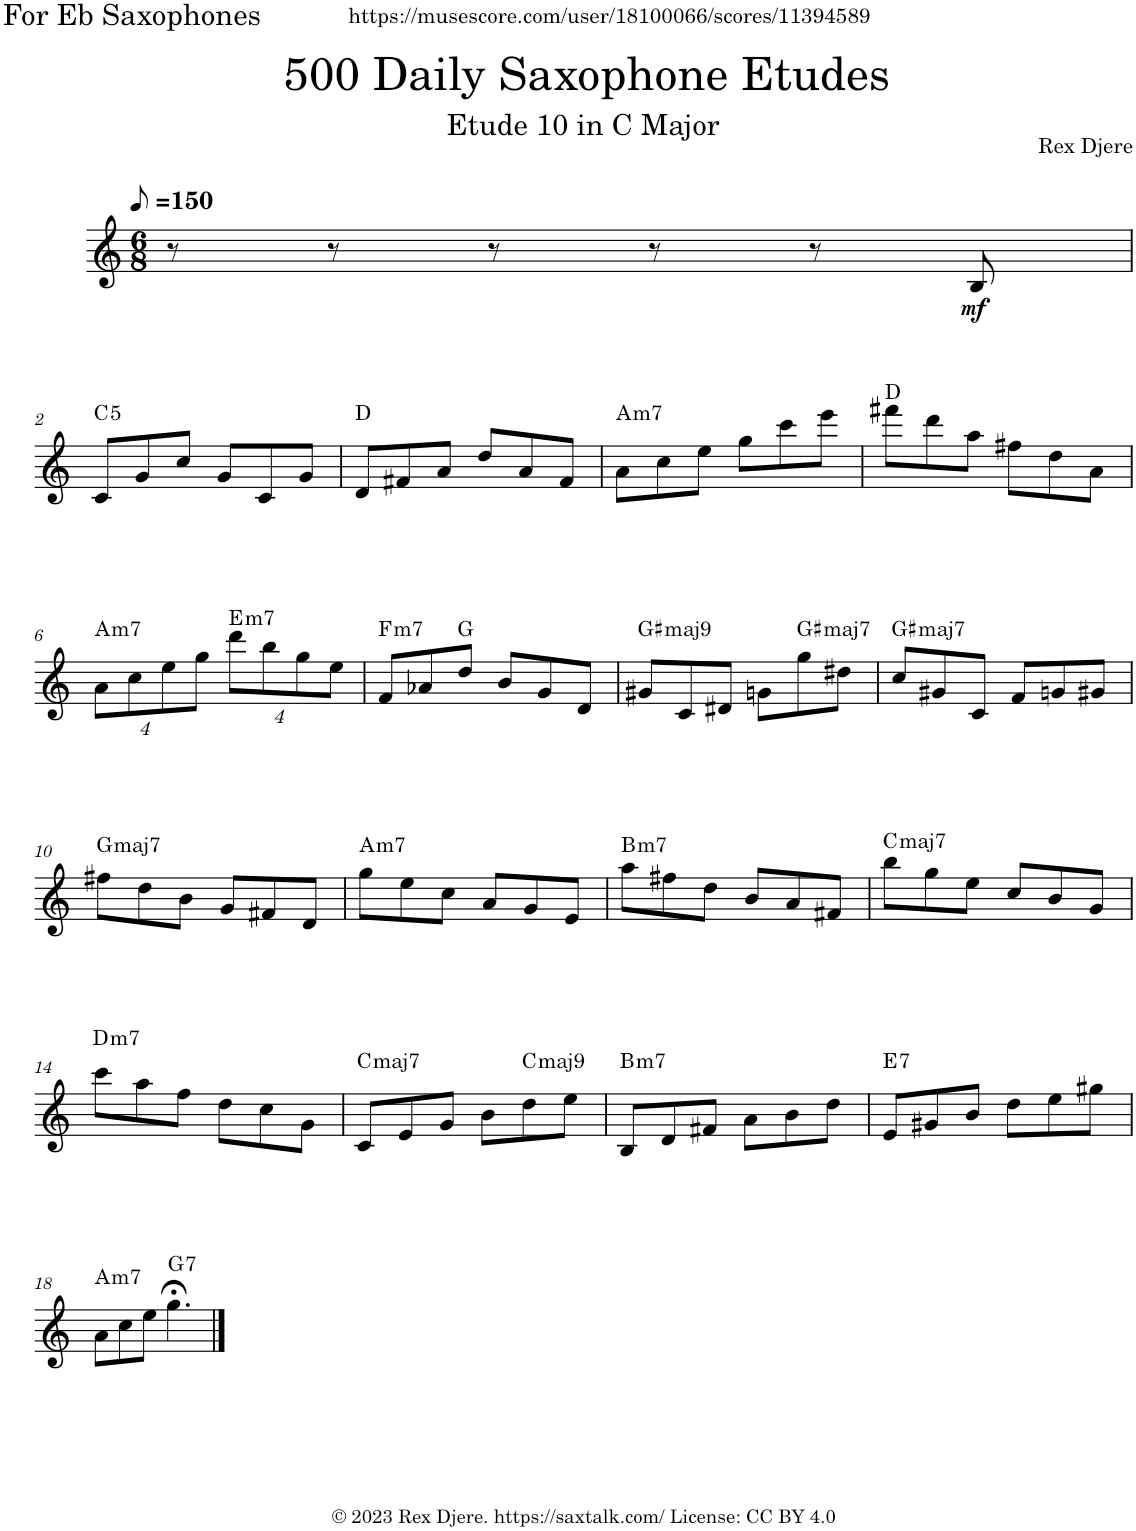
**kern	**dynam	**harte
*part1	*part1	*part1
*staff1	*staff1	*
*I"Alto Saxophone	*	*
*I'A. Sax.	*	*
*clefG2	*	*
*Trd5c9	*	*
*k[]	*	*
*M6/8	*	*
*MM75	*	*
=1	=1	=1
8r	.	.
8r	.	.
8r	.	.
8r	.	.
8r	.	.
!	!LO:DY:b	!
8B/	mf	.
!!LO:LB:g=z
=2	=2	=2
*k[]	*	*
!	!	!LO:H:kt=5
8c/L	.	C:(1,5)
8g/	.	.
8cc/J	.	.
8g/L	.	.
8c/	.	.
8g/J	.	.
=3	=3	=3
8d/L	.	D:maj
8f#X/	.	.
8a/J	.	.
8dd/L	.	.
8a/	.	.
8f#/J	.	.
=4	=4	=4
!	!	!LO:H:kt=m7
8a\L	.	A:min7
8cc\	.	.
8ee\J	.	.
8gg\L	.	.
8ccc\	.	.
8eee\J	.	.
=5	=5	=5
8fff#X\L	.	D:maj
8ddd\	.	.
8aa\J	.	.
8ff#X\L	.	.
8dd\	.	.
8a\J	.	.
!!LO:LB:g=z
=6	=6	=6
*Xbrackettup	*	*
!	!	!LO:H:kt=m7
32%3a\L	.	A:min7
32%3cc\	.	.
32%3ee\	.	.
32%3gg\J	.	.
!	!	!LO:H:kt=m7
32%3ddd\L	.	E:min7
32%3bb\	.	.
32%3gg\	.	.
32%3ee\J	.	.
=7	=7	=7
!	!	!LO:H:kt=m7
8f/L	.	F:min7
8a-X/	.	.
8dd/J	.	G:maj
8b/L	.	.
8g/	.	.
8d/J	.	.
=8	=8	=8
!	!	!LO:H:kt=maj9
8g#X/L	.	G#:maj9
8c/	.	.
8d#X/J	.	.
8gn\L	.	.
!	!	!LO:H:kt=maj7
8gg\	.	G#:maj7
8dd#X\J	.	.
=9	=9	=9
!	!	!LO:H:kt=maj7
8cc/L	.	G#:maj7
8g#X/	.	.
8c/J	.	.
8f/L	.	.
8gn/	.	.
8g#X/J	.	.
!!LO:LB:g=z
=10	=10	=10
!	!	!LO:H:kt=maj7
8ff#X\L	.	G:maj7
8dd\	.	.
8b\J	.	.
8g/L	.	.
8f#X/	.	.
8d/J	.	.
=11	=11	=11
!	!	!LO:H:kt=m7
8gg\L	.	A:min7
8ee\	.	.
8cc\J	.	.
8a/L	.	.
8g/	.	.
8e/J	.	.
=12	=12	=12
!	!	!LO:H:kt=m7
8aa\L	.	B:min7
8ff#X\	.	.
8dd\J	.	.
8b/L	.	.
8a/	.	.
8f#X/J	.	.
=13	=13	=13
!	!	!LO:H:kt=maj7
8bb\L	.	C:maj7
8gg\	.	.
8ee\J	.	.
8cc/L	.	.
8b/	.	.
8g/J	.	.
!!LO:LB:g=z
=14	=14	=14
!	!	!LO:H:kt=m7
8ccc\L	.	D:min7
8aa\	.	.
8ff\J	.	.
8dd\L	.	.
8cc\	.	.
8g\J	.	.
=15	=15	=15
!	!	!LO:H:kt=maj7
8c/L	.	C:maj7
8e/	.	.
8g/J	.	.
8b\L	.	.
!	!	!LO:H:kt=maj9
8dd\	.	C:maj9
8ee\J	.	.
=16	=16	=16
!	!	!LO:H:kt=m7
8B/L	.	B:min7
8d/	.	.
8f#X/J	.	.
8a\L	.	.
8b\	.	.
8dd\J	.	.
=17	=17	=17
!	!	!LO:H:kt=7
8e/L	.	E:7
8g#X/	.	.
8b/J	.	.
8dd\L	.	.
8ee\	.	.
8gg#X\J	.	.
!!LO:LB:g=z
=18	=18	=18
!	!	!LO:H:kt=m7
8a\L	.	A:min7
8cc\	.	.
8ee\J	.	.
!	!	!LO:H:kt=7
4.gg;<\	.	G:7
==	==	==
*-	*-	*-
